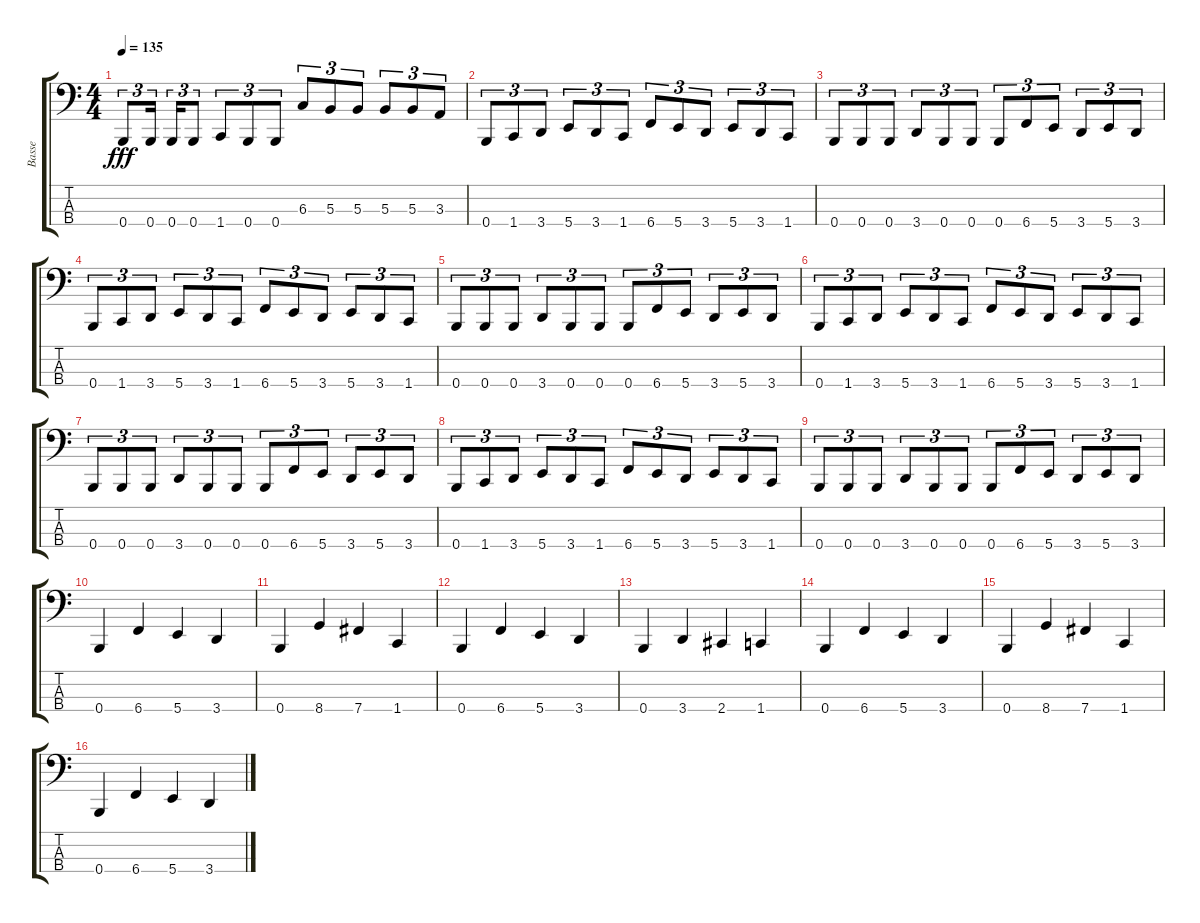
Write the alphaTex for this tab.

\track ("Basse" "Basse") {instrument electricbassfinger}
\staff {score tabs}
\tuning (E2 B1 Gb1 B0) {hide}
\ts (4 4)
\tempo 135
\clef f4
\ks c
0.4.8{tu (3 2) dy fff} 0.4.16{tu (3 2) beam splitsecondary} 0.4.16{tu (3 2)} 0.4.8{tu (3 2)} 1.4.8{tu (3 2)} 0.4.8{tu (3 2)} 0.4.8{tu (3 2)} 6.3.8{tu (3 2)} 5.3.8{tu (3 2)} 5.3.8{tu (3 2)} 5.3.8{tu (3 2)} 5.3.8{tu (3 2)} 3.3.8{tu (3 2)} |
0.4.8{tu (3 2)} 1.4.8{tu (3 2)} 3.4.8{tu (3 2)} 5.4.8{tu (3 2)} 3.4.8{tu (3 2)} 1.4.8{tu (3 2)} 6.4.8{tu (3 2)} 5.4.8{tu (3 2)} 3.4.8{tu (3 2)} 5.4.8{tu (3 2)} 3.4.8{tu (3 2)} 1.4.8{tu (3 2)} |
0.4.8{tu (3 2)} 0.4.8{tu (3 2)} 0.4.8{tu (3 2)} 3.4.8{tu (3 2)} 0.4.8{tu (3 2)} 0.4.8{tu (3 2)} 0.4.8{tu (3 2)} 6.4.8{tu (3 2)} 5.4.8{tu (3 2)} 3.4.8{tu (3 2)} 5.4.8{tu (3 2)} 3.4.8{tu (3 2)} |
0.4.8{tu (3 2)} 1.4.8{tu (3 2)} 3.4.8{tu (3 2)} 5.4.8{tu (3 2)} 3.4.8{tu (3 2)} 1.4.8{tu (3 2)} 6.4.8{tu (3 2)} 5.4.8{tu (3 2)} 3.4.8{tu (3 2)} 5.4.8{tu (3 2)} 3.4.8{tu (3 2)} 1.4.8{tu (3 2)} |
0.4.8{tu (3 2)} 0.4.8{tu (3 2)} 0.4.8{tu (3 2)} 3.4.8{tu (3 2)} 0.4.8{tu (3 2)} 0.4.8{tu (3 2)} 0.4.8{tu (3 2)} 6.4.8{tu (3 2)} 5.4.8{tu (3 2)} 3.4.8{tu (3 2)} 5.4.8{tu (3 2)} 3.4.8{tu (3 2)} |
0.4.8{tu (3 2)} 1.4.8{tu (3 2)} 3.4.8{tu (3 2)} 5.4.8{tu (3 2)} 3.4.8{tu (3 2)} 1.4.8{tu (3 2)} 6.4.8{tu (3 2)} 5.4.8{tu (3 2)} 3.4.8{tu (3 2)} 5.4.8{tu (3 2)} 3.4.8{tu (3 2)} 1.4.8{tu (3 2)} |
0.4.8{tu (3 2)} 0.4.8{tu (3 2)} 0.4.8{tu (3 2)} 3.4.8{tu (3 2)} 0.4.8{tu (3 2)} 0.4.8{tu (3 2)} 0.4.8{tu (3 2)} 6.4.8{tu (3 2)} 5.4.8{tu (3 2)} 3.4.8{tu (3 2)} 5.4.8{tu (3 2)} 3.4.8{tu (3 2)} |
0.4.8{tu (3 2)} 1.4.8{tu (3 2)} 3.4.8{tu (3 2)} 5.4.8{tu (3 2)} 3.4.8{tu (3 2)} 1.4.8{tu (3 2)} 6.4.8{tu (3 2)} 5.4.8{tu (3 2)} 3.4.8{tu (3 2)} 5.4.8{tu (3 2)} 3.4.8{tu (3 2)} 1.4.8{tu (3 2)} |
0.4.8{tu (3 2)} 0.4.8{tu (3 2)} 0.4.8{tu (3 2)} 3.4.8{tu (3 2)} 0.4.8{tu (3 2)} 0.4.8{tu (3 2)} 0.4.8{tu (3 2)} 6.4.8{tu (3 2)} 5.4.8{tu (3 2)} 3.4.8{tu (3 2)} 5.4.8{tu (3 2)} 3.4.8{tu (3 2)} |
0.4.4 6.4.4 5.4.4 3.4.4 |
0.4.4 8.4.4 7.4.4 1.4.4 |
0.4.4 6.4.4 5.4.4 3.4.4 |
0.4.4 3.4.4 2.4.4 1.4.4 |
0.4.4 6.4.4 5.4.4 3.4.4 |
0.4.4 8.4.4 7.4.4 1.4.4 |
0.4.4 6.4.4 5.4.4 3.4.4
